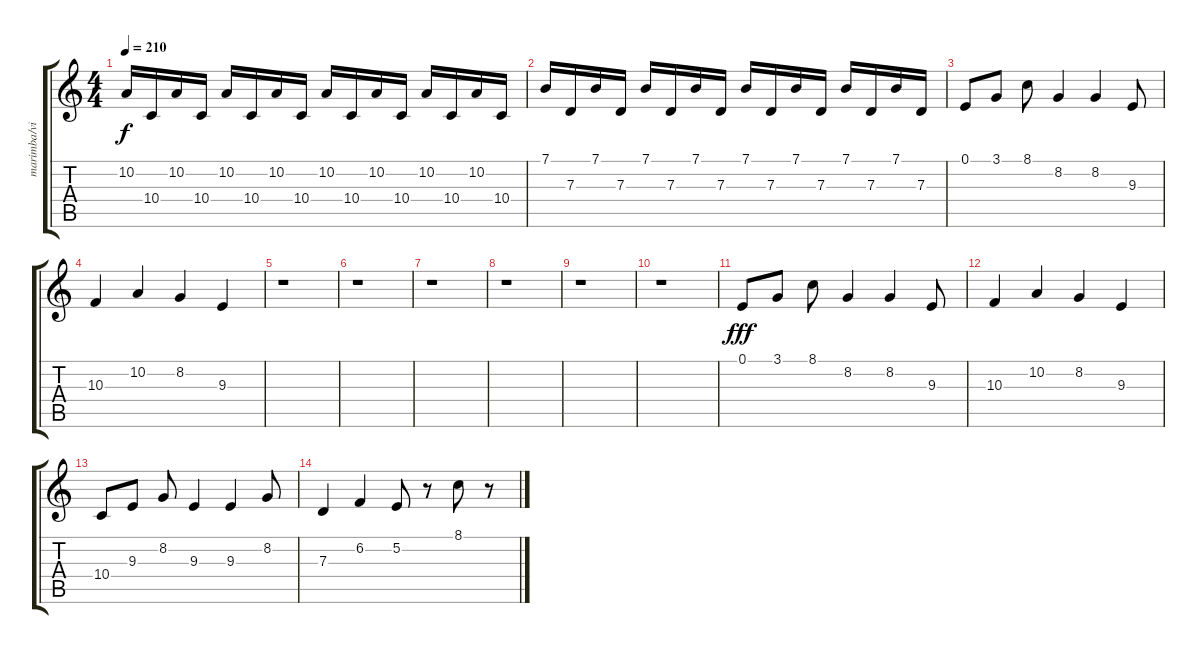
\track ("marimba/vibe        " "marimba/vi") {instrument marimba}
\staff {score tabs}
\tuning (E4 B3 G3 D3 A2 E2) {hide}
\ts (4 4)
\tempo 210
\clef g2
\ks c
10.2.16{dy f} 10.4.16 10.2.16 10.4.16 10.2.16 10.4.16 10.2.16 10.4.16 10.2.16 10.4.16 10.2.16 10.4.16 10.2.16 10.4.16 10.2.16 10.4.16 |
7.1.16 7.3.16 7.1.16 7.3.16 7.1.16 7.3.16 7.1.16 7.3.16 7.1.16 7.3.16 7.1.16 7.3.16 7.1.16 7.3.16 7.1.16 7.3.16 |
0.1.8 3.1.8 8.1.8 8.2.4 8.2.4 9.3.8 |
10.3.4 10.2.4 8.2.4 9.3.4 |
r.1 |
r.1 |
r.1 |
r.1 |
r.1 |
r.1 |
0.1.8{dy fff} 3.1.8 8.1.8 8.2.4 8.2.4 9.3.8 |
10.3.4 10.2.4 8.2.4 9.3.4 |
10.4.8 9.3.8 8.2.8 9.3.4 9.3.4 8.2.8 |
7.3.4 6.2.4 5.2.8 r.8 8.1.8 r.8
